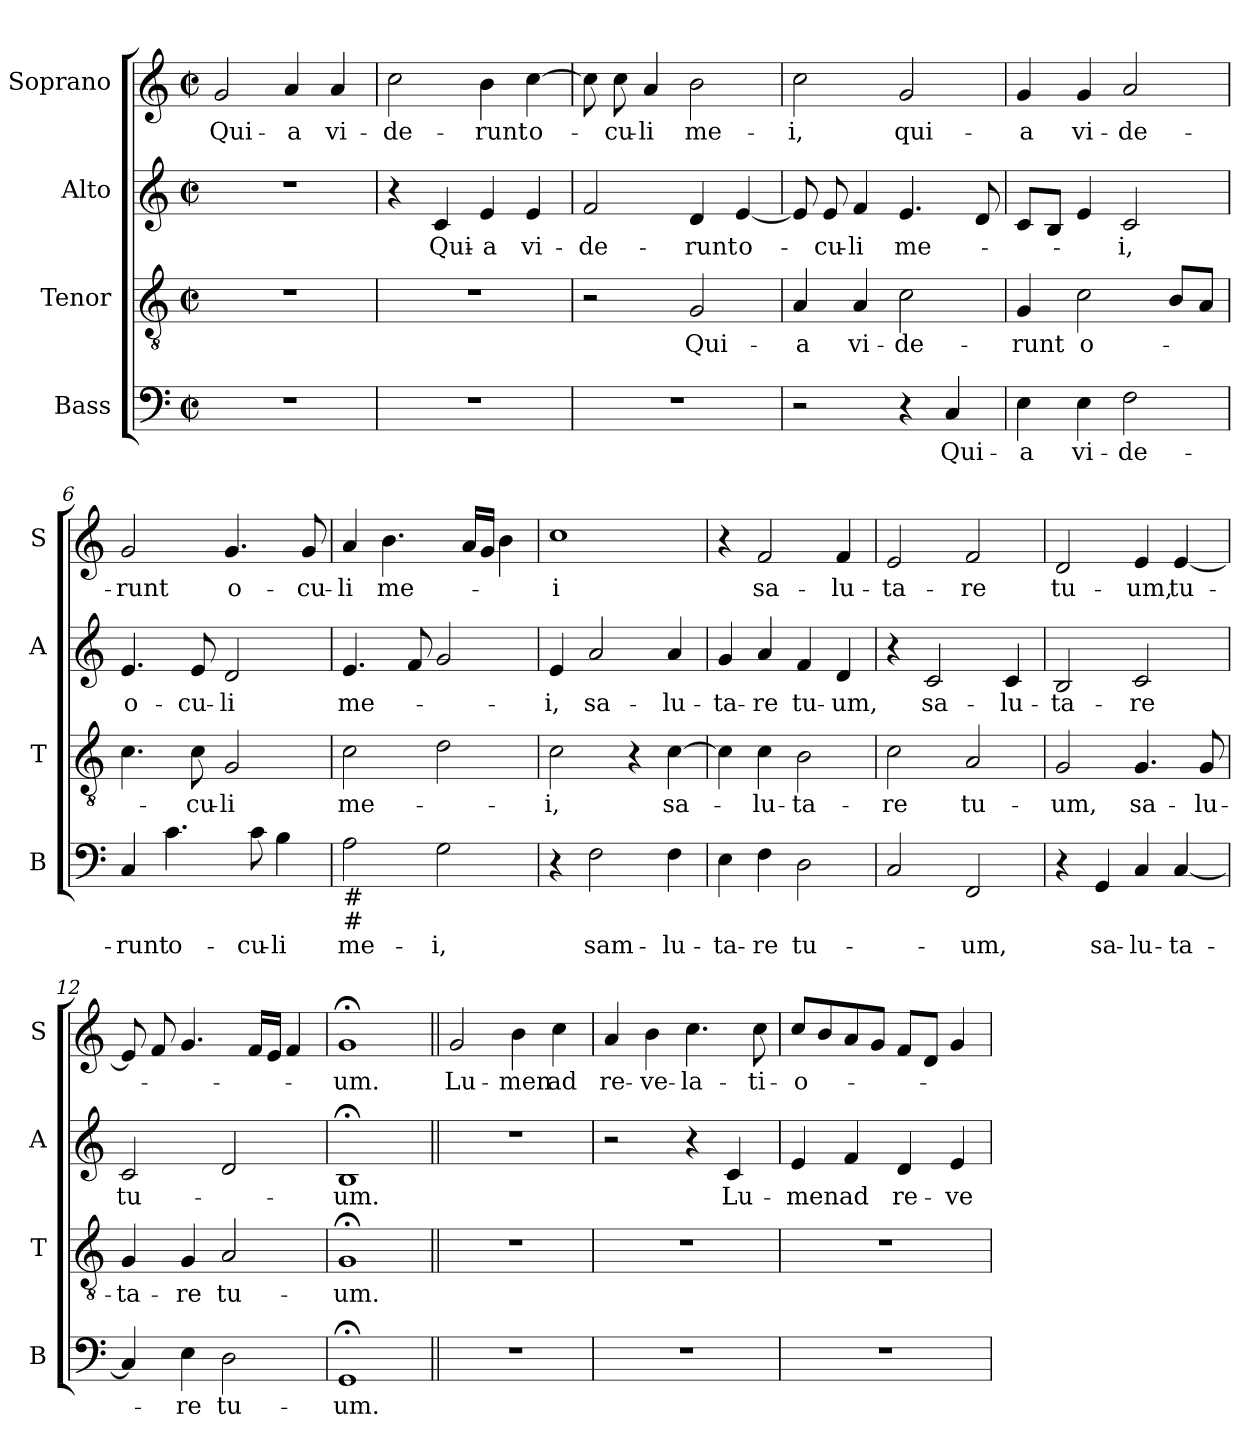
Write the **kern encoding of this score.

**kern	**text	**kern	**text	**kern	**text	**kern	**text
*part4	*part4	*part3	*part3	*part2	*part2	*part1	*part1
*staff4	*staff4	*staff3	*staff3	*staff2	*staff2	*staff1	*staff1
*I"Bass	*	*I"Tenor	*	*I"Alto	*	*I"Soprano	*
*I'B	*	*I'T	*	*I'A	*	*I'S	*
*clefF4	*	*clefGv2	*	*clefG2	*	*clefG2	*
*k[]	*	*k[]	*	*k[]	*	*k[]	*
*C:	*	*C:	*	*C:	*	*C:	*
*M2/2	*	*M2/2	*	*M2/2	*	*M2/2	*
*met(c|)	*	*met(c|)	*	*met(c|)	*	*met(c|)	*
=1	=1	=1	=1	=1	=1	=1	=1
!	!	!	!	!	!	!	!LO:LY:b
1r	.	1r	.	1r	.	2g/	Qui-
!	!	!	!	!	!	!	!LO:LY:b
.	.	.	.	.	.	4a/	-a
!	!	!	!	!	!	!	!LO:LY:b
.	.	.	.	.	.	4a/	vi-
=2	=2	=2	=2	=2	=2	=2	=2
!	!	!	!	!	!	!	!LO:LY:b
1r	.	1r	.	4r	.	2cc\	-de-
!	!	!	!	!	!LO:LY:b	!	!
.	.	.	.	4c/	Qui-	.	.
!	!	!	!	!	!LO:LY:b	!	!LO:LY:b
.	.	.	.	4e/	-a	4b\	-runt
!	!	!	!	!	!LO:LY:b	!	!LO:LY:b
.	.	.	.	4e/	vi-	[4cc\	o-
=3	=3	=3	=3	=3	=3	=3	=3
!	!	!	!	!	!LO:LY:b	!	!
1r	.	2r	.	2f/	-de-	8cc\]	.
!	!	!	!	!	!	!	!LO:LY:b
.	.	.	.	.	.	8cc\	-cu-
!	!	!	!	!	!	!	!LO:LY:b
.	.	.	.	.	.	4a/	-li
!	!	!	!LO:LY:b	!	!LO:LY:b	!	!LO:LY:b
.	.	2G/	Qui-	4d/	-runt	2b\	me-
!	!	!	!	!	!LO:LY:b	!	!
.	.	.	.	[4e/	o-	.	.
=4	=4	=4	=4	=4	=4	=4	=4
!	!	!	!LO:LY:b	!	!	!	!LO:LY:b
2r	.	4A/	-a	8e/]	.	2cc\	-i,
!	!	!	!	!	!LO:LY:b	!	!
.	.	.	.	8e/	-cu-	.	.
!	!	!	!LO:LY:b	!	!LO:LY:b	!	!
.	.	4A/	vi-	4f/	-li	.	.
!	!	!	!LO:LY:b	!	!LO:LY:b	!	!LO:LY:b
4r	.	2c\	-de-	4.e/	me-	2g/	qui-
!	!LO:LY:b	!	!	!	!	!	!
4C/	Qui-	.	.	.	.	.	.
.	.	.	.	8d/	.	.	.
=5	=5	=5	=5	=5	=5	=5	=5
!	!LO:LY:b	!	!LO:LY:b	!	!	!	!LO:LY:b
4E\	-a	4G/	-runt	8c/L	.	4g/	-a
.	.	.	.	8B/J	.	.	.
!	!LO:LY:b	!	!LO:LY:b	!	!	!	!LO:LY:b
4E\	vi-	2c\	o-	4e/	.	4g/	vi-
!	!LO:LY:b	!	!	!	!LO:LY:b	!	!LO:LY:b
2F\	-de-	.	.	2c/	-i,	2a/	-de-
.	.	8B/L	.	.	.	.	.
.	.	8A/J	.	.	.	.	.
!!LO:LB:g=z
=6	=6	=6	=6	=6	=6	=6	=6
!	!LO:LY:b	!	!	!	!LO:LY:b	!	!LO:LY:b
4C/	-runt	4.c\	.	4.e/	o-	2g/	-runt
!	!LO:LY:b	!	!	!	!	!	!
4.c\	o-	.	.	.	.	.	.
!	!	!	!LO:LY:b	!	!LO:LY:b	!	!
.	.	8c\	-cu-	8e/	-cu-	.	.
!	!	!	!LO:LY:b	!	!LO:LY:b	!	!LO:LY:b
.	.	2G/	-li	2d/	-li	4.g/	o-
!	!LO:LY:b	!	!	!	!	!	!
8c\	-cu-	.	.	.	.	.	.
!	!LO:LY:b	!	!	!	!	!	!
4B\	-li	.	.	.	.	.	.
!	!	!	!	!	!	!	!LO:LY:b
.	.	.	.	.	.	8g/	-cu-
=7	=7	=7	=7	=7	=7	=7	=7
!LO:TX:b:t=#	!	!	!	!	!	!	!
!LO:TX:b:t=#	!	!	!	!	!	!	!
!	!LO:LY:b	!	!LO:LY:b	!	!LO:LY:b	!	!LO:LY:b
2A\	me-	2c\	me-	4.e/	me-	4a/	-li
!	!	!	!	!	!	!	!LO:LY:b
.	.	.	.	.	.	4.b\	me-
.	.	.	.	8f/	.	.	.
!	!LO:LY:b	!	!	!	!	!	!
2G\	-i,	2d\	.	2g/	.	.	.
.	.	.	.	.	.	16a/LL	.
.	.	.	.	.	.	16g/JJ	.
.	.	.	.	.	.	4b\	.
=8	=8	=8	=8	=8	=8	=8	=8
!	!	!	!LO:LY:b	!	!LO:LY:b	!	!LO:LY:b
4r	.	2c\	-i,	4e/	-i,	1cc	-i
!	!LO:LY:b	!	!	!	!LO:LY:b	!	!
2F\	sam-	.	.	2a/	sa-	.	.
.	.	4r	.	.	.	.	.
!	!LO:LY:b	!	!LO:LY:b	!	!LO:LY:b	!	!
4F\	-lu-	[4c\	sa-	4a/	-lu-	.	.
=9	=9	=9	=9	=9	=9	=9	=9
!	!LO:LY:b	!	!	!	!LO:LY:b	!	!
4E\	-ta-	4c\]	.	4g/	-ta-	4r	.
!	!LO:LY:b	!	!LO:LY:b	!	!LO:LY:b	!	!LO:LY:b
4F\	-re	4c\	-lu-	4a/	-re	2f/	sa-
!	!LO:LY:b	!	!LO:LY:b	!	!LO:LY:b	!	!
2D\	tu-	2B\	-ta-	4f/	tu-	.	.
!	!	!	!	!	!LO:LY:b	!	!LO:LY:b
.	.	.	.	4d/	-um,	4f/	-lu-
=10	=10	=10	=10	=10	=10	=10	=10
!	!	!	!LO:LY:b	!	!	!	!LO:LY:b
2C/	.	2c\	-re	4r	.	2e/	-ta-
!	!	!	!	!	!LO:LY:b	!	!
.	.	.	.	2c/	sa-	.	.
!	!LO:LY:b	!	!LO:LY:b	!	!	!	!LO:LY:b
2FF/	-um,	2A/	tu-	.	.	2f/	-re
!	!	!	!	!	!LO:LY:b	!	!
.	.	.	.	4c/	-lu-	.	.
=11	=11	=11	=11	=11	=11	=11	=11
!	!	!	!LO:LY:b	!	!LO:LY:b	!	!LO:LY:b
4r	.	2G/	-um,	2B/	-ta-	2d/	tu-
!	!LO:LY:b	!	!	!	!	!	!
4GG/	sa-	.	.	.	.	.	.
!	!LO:LY:b	!	!LO:LY:b	!	!LO:LY:b	!	!LO:LY:b
4C/	-lu-	4.G/	sa-	2c/	-re	4e/	-um,
!	!LO:LY:b	!	!	!	!	!	!LO:LY:b
[4C/	-ta-	.	.	.	.	[4e/	tu-
!	!	!	!LO:LY:b	!	!	!	!
.	.	8G/	-lu-	.	.	.	.
!!LO:LB:g=z
=12	=12	=12	=12	=12	=12	=12	=12
!	!	!	!LO:LY:b	!	!LO:LY:b	!	!
4C/]	.	4G/	-ta-	2c/	tu-	8e/]	.
.	.	.	.	.	.	8f/	.
!	!LO:LY:b	!	!LO:LY:b	!	!	!	!
4E\	-re	4G/	-re	.	.	4.g/	.
!	!LO:LY:b	!	!LO:LY:b	!	!	!	!
2D\	tu-	2A/	tu-	2d/	.	.	.
.	.	.	.	.	.	16f/LL	.
.	.	.	.	.	.	16e/JJ	.
.	.	.	.	.	.	4f/	.
=13	=13	=13	=13	=13	=13	=13	=13
!	!LO:LY:b	!	!LO:LY:b	!	!LO:LY:b	!	!LO:LY:b
1GG;<	-um.	1G;<	-um.	1B;<	-um.	1g;<	-um.
=14||	=14||	=14||	=14||	=14||	=14||	=14||	=14||
!	!	!	!	!	!	!	!LO:LY:b
1r	.	1r	.	1r	.	2g/	Lu-
!	!	!	!	!	!	!	!LO:LY:b
.	.	.	.	.	.	4b\	-men
!	!	!	!	!	!	!	!LO:LY:b
.	.	.	.	.	.	4cc\	ad
=15	=15	=15	=15	=15	=15	=15	=15
!	!	!	!	!	!	!	!LO:LY:b
1r	.	1r	.	2r	.	4a/	re-
!	!	!	!	!	!	!	!LO:LY:b
.	.	.	.	.	.	4b\	-ve-
!	!	!	!	!	!	!	!LO:LY:b
.	.	.	.	4r	.	4.cc\	-la-
!	!	!	!	!	!LO:LY:b	!	!
.	.	.	.	4c/	Lu-	.	.
!	!	!	!	!	!	!	!LO:LY:b
.	.	.	.	.	.	8cc\	-ti-
=16	=16	=16	=16	=16	=16	=16	=16
!	!	!	!	!	!LO:LY:b	!	!LO:LY:b
1r	.	1r	.	4e/	-men	8cc/L	-o-
.	.	.	.	.	.	8b/	.
!	!	!	!	!	!LO:LY:b	!	!
.	.	.	.	4f/	ad	8a/	.
.	.	.	.	.	.	8g/J	.
!	!	!	!	!	!LO:LY:b	!	!
.	.	.	.	4d/	re-	8f/L	.
.	.	.	.	.	.	8d/J	.
!	!	!	!	!	!LO:LY:b	!	!
.	.	.	.	4e/	-ve-	4g/	.
=	=	=	=	=	=	=	=
*-	*-	*-	*-	*-	*-	*-	*-
